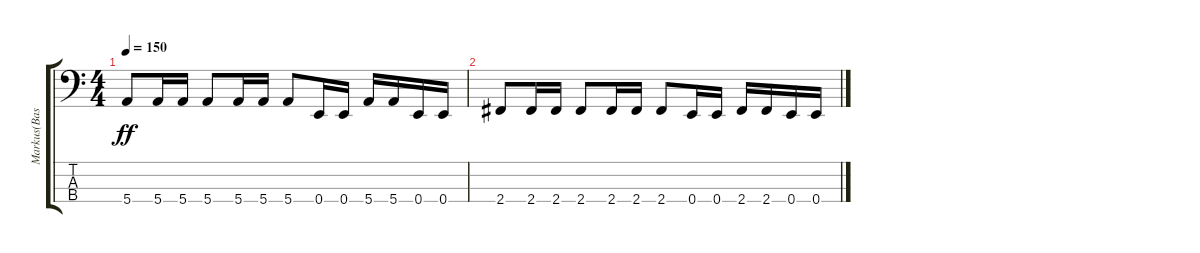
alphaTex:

\track ("Markus(Bass)" "Markus(Bas") {instrument electricbassfinger}
\staff {score tabs}
\tuning (G2 D2 A1 E1) {hide}
\ts (4 4)
\tempo 150
\clef f4
\ks c
5.4.8{dy ff volume 6} 5.4.16 5.4.16 5.4.8{volume 5} 5.4.16 5.4.16 5.4.8 0.4.16 0.4.16 5.4.16{volume 4} 5.4.16 0.4.16 0.4.16 |
2.4.8{volume 3} 2.4.16 2.4.16 2.4.8{volume 2} 2.4.16 2.4.16 2.4.8{volume 1} 0.4.16 0.4.16 2.4.16{volume 0} 2.4.16 0.4.16 0.4.16
